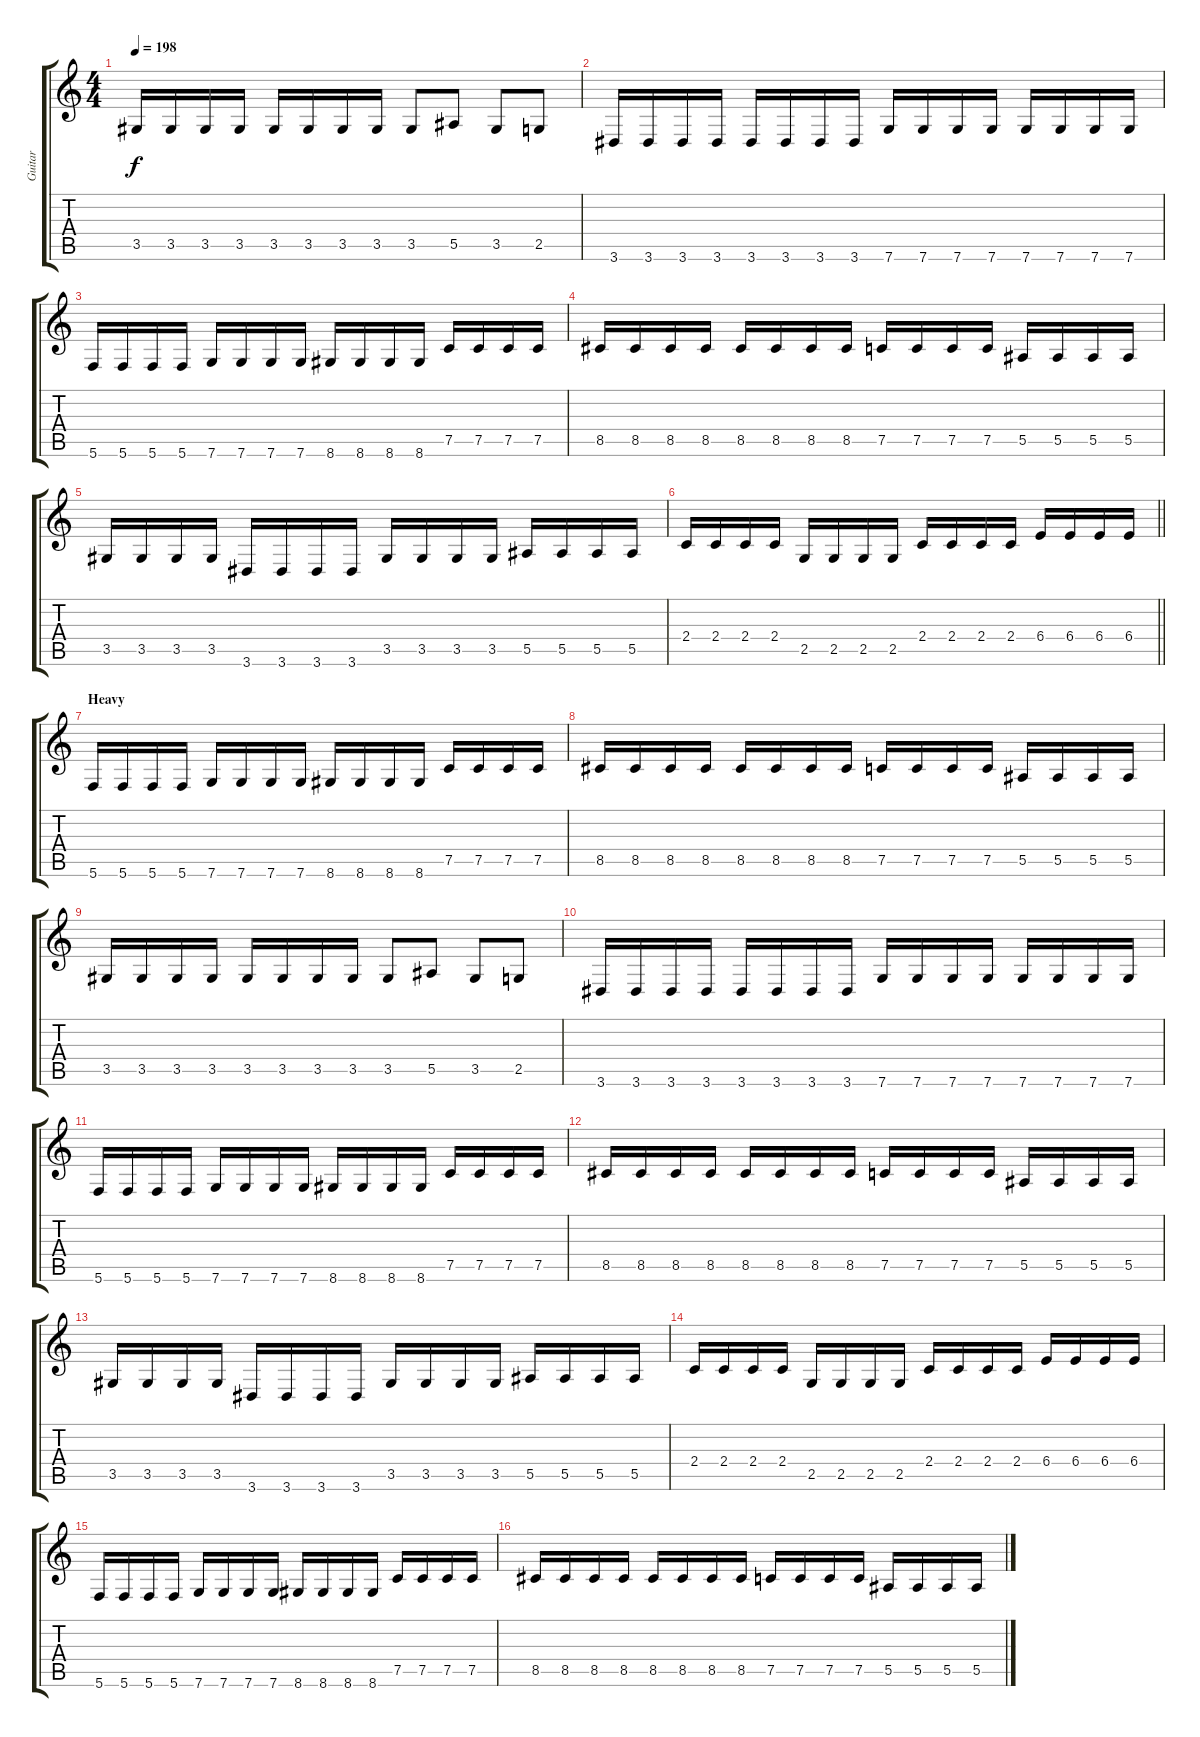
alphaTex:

\track ("Guitar" "Guitar") {instrument distortionguitar}
\staff {score tabs}
\tuning (C4 G3 Eb3 Bb2 F2 C2) {hide}
\ts (4 4)
\tempo 198
\clef g2
\ks c
3.5.16{dy f} 3.5.16 3.5.16 3.5.16 3.5.16 3.5.16 3.5.16 3.5.16 3.5.8 5.5.8 3.5.8 2.5.8 |
3.6.16 3.6.16 3.6.16 3.6.16 3.6.16 3.6.16 3.6.16 3.6.16 7.6.16 7.6.16 7.6.16 7.6.16 7.6.16 7.6.16 7.6.16 7.6.16 |
5.6.16 5.6.16 5.6.16 5.6.16 7.6.16 7.6.16 7.6.16 7.6.16 8.6.16 8.6.16 8.6.16 8.6.16 7.5.16 7.5.16 7.5.16 7.5.16 |
8.5.16 8.5.16 8.5.16 8.5.16 8.5.16 8.5.16 8.5.16 8.5.16 7.5.16 7.5.16 7.5.16 7.5.16 5.5.16 5.5.16 5.5.16 5.5.16 |
3.5.16 3.5.16 3.5.16 3.5.16 3.6.16 3.6.16 3.6.16 3.6.16 3.5.16 3.5.16 3.5.16 3.5.16 5.5.16 5.5.16 5.5.16 5.5.16 |
\barLineRight lightlight
2.4.16 2.4.16 2.4.16 2.4.16 2.5.16 2.5.16 2.5.16 2.5.16 2.4.16 2.4.16 2.4.16 2.4.16 6.4.16 6.4.16 6.4.16 6.4.16 |
\section ("" "Heavy")
5.6.16 5.6.16 5.6.16 5.6.16 7.6.16 7.6.16 7.6.16 7.6.16 8.6.16 8.6.16 8.6.16 8.6.16 7.5.16 7.5.16 7.5.16 7.5.16 |
8.5.16 8.5.16 8.5.16 8.5.16 8.5.16 8.5.16 8.5.16 8.5.16 7.5.16 7.5.16 7.5.16 7.5.16 5.5.16 5.5.16 5.5.16 5.5.16 |
3.5.16 3.5.16 3.5.16 3.5.16 3.5.16 3.5.16 3.5.16 3.5.16 3.5.8 5.5.8 3.5.8 2.5.8 |
3.6.16 3.6.16 3.6.16 3.6.16 3.6.16 3.6.16 3.6.16 3.6.16 7.6.16 7.6.16 7.6.16 7.6.16 7.6.16 7.6.16 7.6.16 7.6.16 |
5.6.16 5.6.16 5.6.16 5.6.16 7.6.16 7.6.16 7.6.16 7.6.16 8.6.16 8.6.16 8.6.16 8.6.16 7.5.16 7.5.16 7.5.16 7.5.16 |
8.5.16 8.5.16 8.5.16 8.5.16 8.5.16 8.5.16 8.5.16 8.5.16 7.5.16 7.5.16 7.5.16 7.5.16 5.5.16 5.5.16 5.5.16 5.5.16 |
3.5.16 3.5.16 3.5.16 3.5.16 3.6.16 3.6.16 3.6.16 3.6.16 3.5.16 3.5.16 3.5.16 3.5.16 5.5.16 5.5.16 5.5.16 5.5.16 |
2.4.16 2.4.16 2.4.16 2.4.16 2.5.16 2.5.16 2.5.16 2.5.16 2.4.16 2.4.16 2.4.16 2.4.16 6.4.16 6.4.16 6.4.16 6.4.16 |
5.6.16 5.6.16 5.6.16 5.6.16 7.6.16 7.6.16 7.6.16 7.6.16 8.6.16 8.6.16 8.6.16 8.6.16 7.5.16 7.5.16 7.5.16 7.5.16 |
8.5.16 8.5.16 8.5.16 8.5.16 8.5.16 8.5.16 8.5.16 8.5.16 7.5.16 7.5.16 7.5.16 7.5.16 5.5.16 5.5.16 5.5.16 5.5.16
